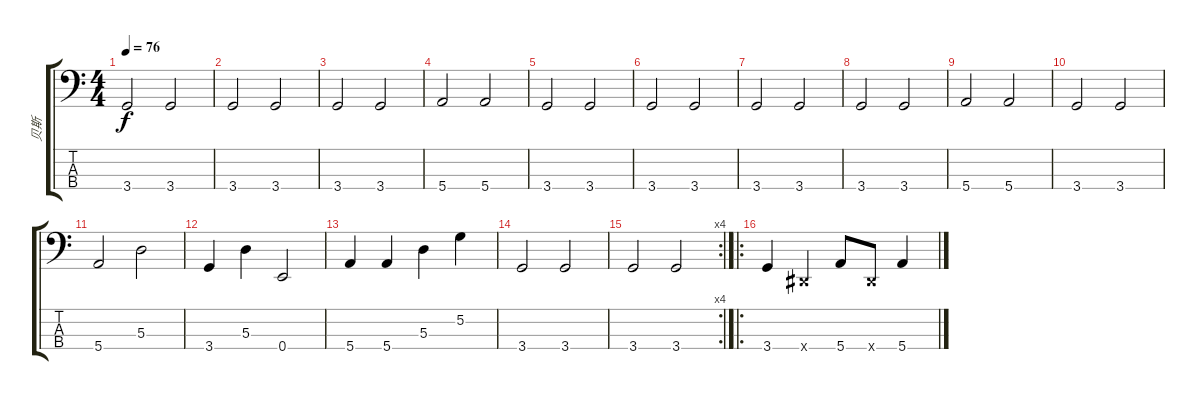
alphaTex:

\track ("贝斯" "贝斯") {instrument electricbassfinger}
\staff {score tabs}
\tuning (G2 D2 A1 E1) {hide}
\ts (4 4)
\tempo 76
\clef f4
\ks c
3.4.2{dy f instrument electricbassfinger} 3.4.2 |
3.4.2 3.4.2 |
3.4.2 3.4.2 |
5.4.2 5.4.2 |
3.4.2 3.4.2 |
3.4.2 3.4.2 |
3.4.2 3.4.2 |
3.4.2 3.4.2 |
5.4.2 5.4.2 |
3.4.2 3.4.2 |
5.4.2 5.3.2 |
3.4.4 5.3.4 0.4.2 |
5.4.4 5.4.4 5.3.4 5.2.4 |
3.4.2 3.4.2 |
\rc 4
3.4.2 3.4.2 |
\ro
3.4.4 -1.4{x}.4 5.4.8 -1.4{x}.8 5.4.4
